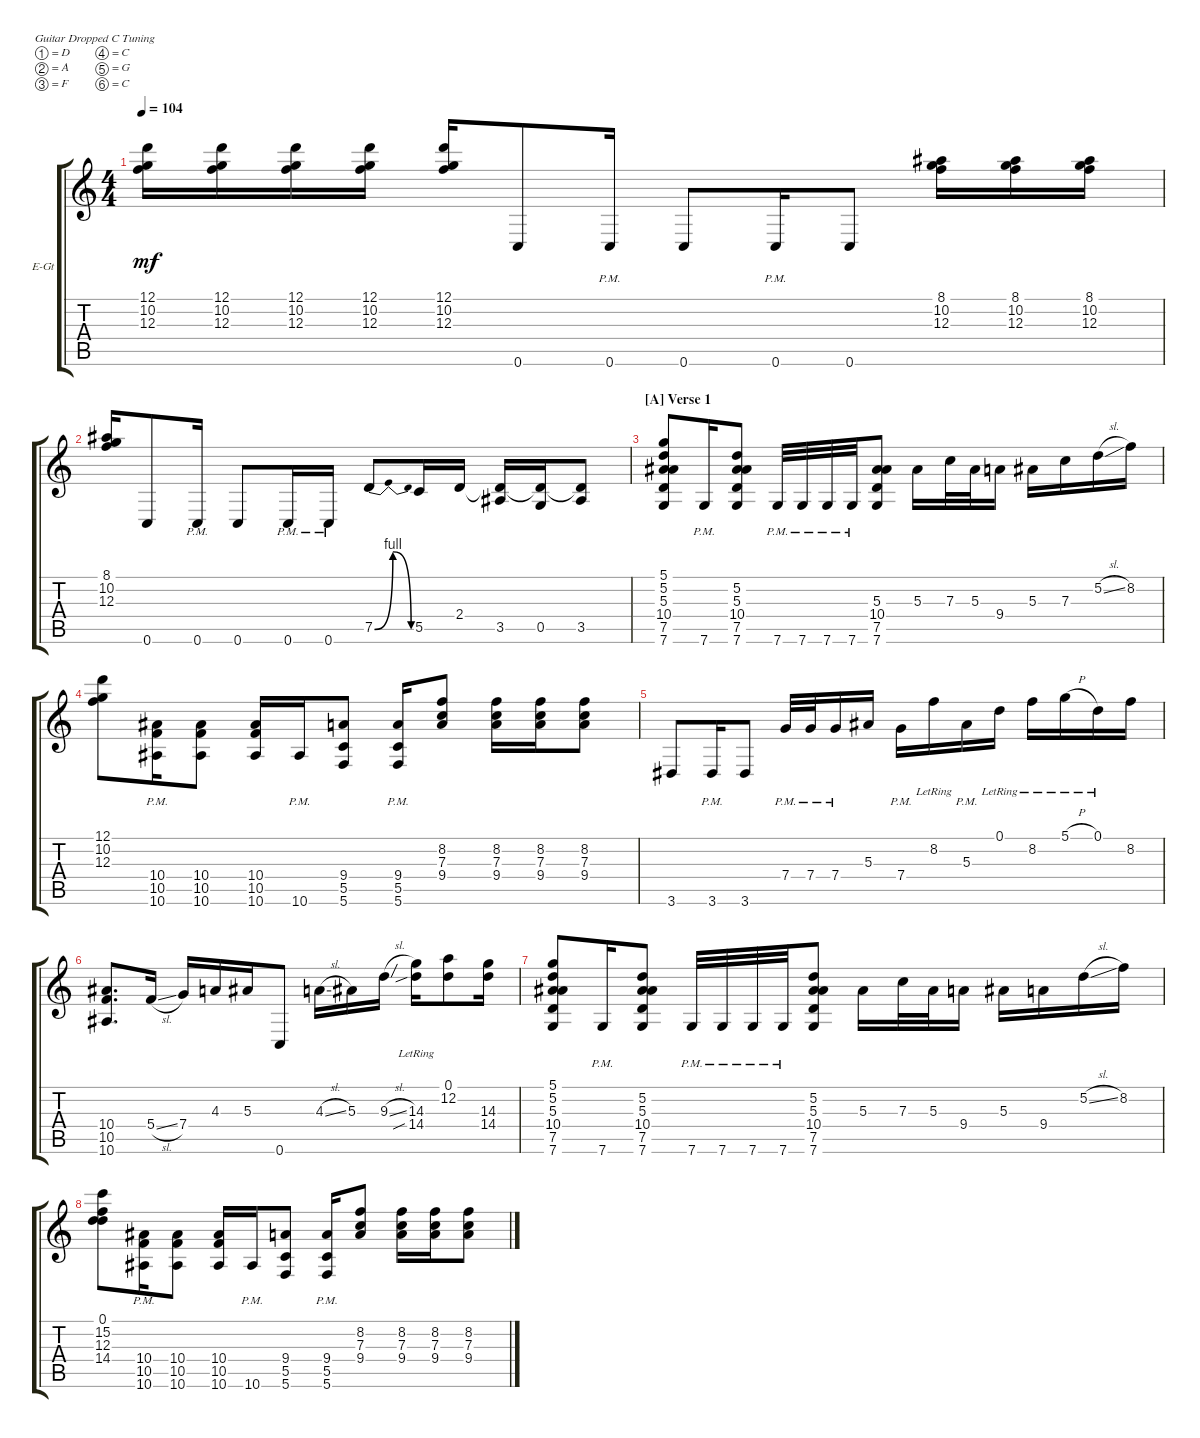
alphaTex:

\bracketExtendMode groupsimilarinstruments
\firstSystemTrackNameOrientation horizontal
\otherSystemsTrackNameOrientation horizontal
\track ("Misha" "E-Gt") {instrument distortionguitar}
\staff {score tabs}
\tuning (D4 A3 F3 C3 G2 C2)
\ts (4 4)
\tempo 104
\clef g2
\scale
0.333333
\ks c
(12.1 10.2 12.3).16{dy mf} (12.1 10.2 12.3).16 (12.1 10.2 12.3).16 (12.1 10.2 12.3).16 (12.1 10.2 12.3).16 0.6.8 0.6{pm}.16 0.6.8 0.6{pm}.16 0.6.8 (8.1 10.2 12.3).16 (8.1 10.2 12.3).16 (8.1 10.2 12.3).16 |
\scale
0.333333 (8.1 10.2 12.3).16 0.6.8 0.6{pm}.16 0.6.8 0.6{pm}.16 0.6{pm}.16 7.5{be (bendrelease 0 0 20.4 4 20.4 4 30 0)}.8 5.5.16 2.4.16 (3.5 2.4{t}).16 (0.5 2.4{t}).16 (3.5 2.4{t}).8 |
\section ("A" "Verse 1")
\scale
0.333333 (7.5 5.1 5.2 5.3 7.6 10.4).8 7.6{pm}.16 (7.6 7.5 10.4 5.3 5.2).8 7.6{pm}.32 7.6{pm}.32 7.6{pm}.32 7.6{pm}.32 (7.6 7.5 10.4 5.3).8 5.3.16 7.3.32 5.3.32 9.4.16 5.3.16 7.3.16 5.2{sl}.16 8.2.16 |
\scale
0.333333 (12.1 10.2 12.3).8 (10.6{pm} 10.5{pm} 10.4{pm}).16 (10.6 10.5 10.4).8 (10.6 10.5 10.4).16 10.6{pm}.16 (5.6 5.5 9.4).8 (5.6{pm} 5.5 9.4).16 (7.3 9.4 8.2).8 (8.2 7.3 9.4).16 (7.3 8.2 9.4).16 (7.3 8.2 9.4).8 |
\scale
0.333333 3.6.8 3.6{pm}.16 3.6.8 7.4{pm}.32 7.4{pm}.32 7.4{pm}.16 5.3.16 7.4{pm}.16 8.2{lr}.16 5.3{pm}.16 0.1{lr}.16 8.2{lr}.16 5.1{h lr}.16 0.1{lr}.16 8.2.16 |
\scale
0.333333 (10.6 10.5 10.4).8{d} 5.4{sl}.16 7.4.16 4.3.16 5.3.16 0.6.8 4.3{sl}.16 5.3.16 9.3{sl}.16 (14.3{lr} 14.4{sib}).16 (12.2 0.1).8 (14.3 14.4).16 |
\scale
0.333333 (7.6 7.5 10.4 5.3 5.2 5.1).8 7.6{pm}.16 (7.6 7.5 10.4 5.3 5.2).8 7.6{pm}.32 7.6{pm}.32 7.6{pm}.32 7.6{pm}.32 (7.6 7.5 10.4 5.3 5.2).8 5.3.16 7.3.32 5.3.32 9.4.16 5.3.16 9.4.16 5.2{sl}.16 8.2.16 |
\scale
0.333333 (15.2 12.3 14.4 0.1).8 (10.6{pm} 10.5{pm} 10.4{pm}).16 (10.6 10.5 10.4).8 (10.6 10.5 10.4).16 10.6{pm}.16 (5.6 5.5 9.4).8 (5.6{pm} 5.5 9.4).16 (7.3 9.4 8.2).8 (8.2 7.3 9.4).16 (7.3 8.2 9.4).16 (7.3 8.2 9.4).8
